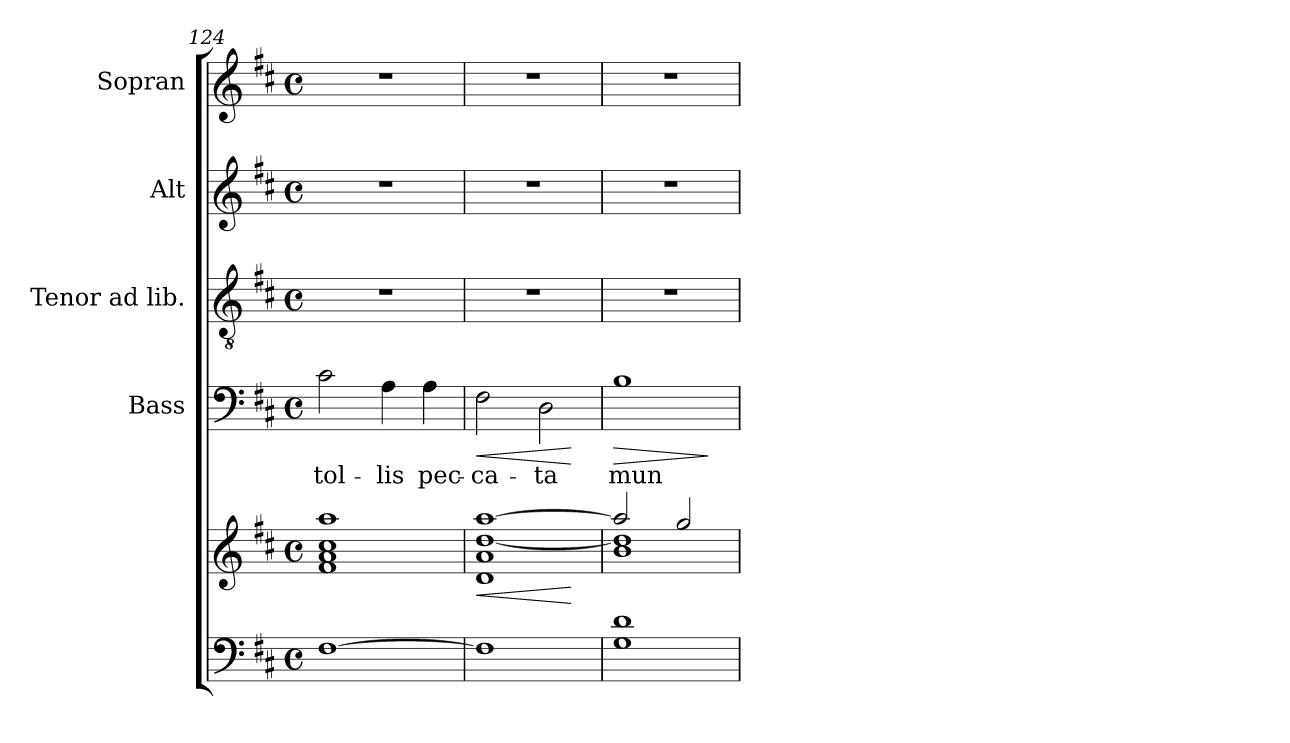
**kern	**kern	**dynam	**kern	**text	**dynam	**kern	**kern	**kern
*part5	*part5	*part5	*part4	*part4	*part4	*part3	*part2	*part1
*staff6	*staff5	*staff5/6	*staff4	*staff4	*staff4	*staff3	*staff2	*staff1
*	*	*	*I"Bass	*	*	*I"Tenor ad lib.	*I"Alt	*I"Sopran
*	*	*	*I'B.	*	*	*I'T.	*I'A.	*I'S.
*clefF4	*clefG2	*	*clefF4	*	*	*clefGv2	*clefG2	*clefG2
*k[f#c#]	*k[f#c#]	*	*k[f#c#]	*	*	*k[f#c#]	*k[f#c#]	*k[f#c#]
*D:	*D:	*	*D:	*	*	*D:	*D:	*D:
*M4/4	*M4/4	*	*M4/4	*	*	*M4/4	*M4/4	*M4/4
*met(c)	*met(c)	*	*met(c)	*	*	*met(c)	*met(c)	*met(c)
=124	=124	=124	=124	=124	=124	=124	=124	=124
*	*^	*	*	*	*	*	*	*
!	!	!	!	!	!LO:LY:b	!	!	!	!
[1F#	1aa	1f# 1a 1cc#	.	2c#\	tol-	.	1r	1r	1r
!	!	!	!	!	!LO:LY:b	!	!	!	!
.	.	.	.	4A\	-lis	.	.	.	.
!	!	!	!	!	!LO:LY:b	!	!	!	!
.	.	.	.	4A\	pec-	.	.	.	.
=125	=125	=125	=125	=125	=125	=125	=125	=125	=125
!	!	!	!LO:HP:b	!	!LO:LY:b	!LO:HP:b	!	!	!
1F#]	[>1aa	1d 1a [<1dd	<	2F#\	-ca-	<	1r	1r	1r
!	!	!	!	!	!LO:LY:b	!	!	!	!
.	.	.	.	2D\	-ta	.	.	.	.
*	*v	*v	*	*	*	*	*	*	*
.	.	[	.	.	[	.	.	.
=126	=126	=126	=126	=126	=126	=126	=126	=126
*	*^	*	*	*	*	*	*	*
!	!	!	!	!	!LO:LY:b	!LO:HP:b	!	!	!
1G 1d	2aa/]	1b 1dd]	.	1B	mun-	>	1r	1r	1r
.	2gg/	.	.	.	.	.	.	.	.
*	*v	*v	*	*	*	*	*	*	*
.	.	.	.	.	]	.	.	.
=	=	=	=	=	=	=	=	=
*-	*-	*-	*-	*-	*-	*-	*-	*-
